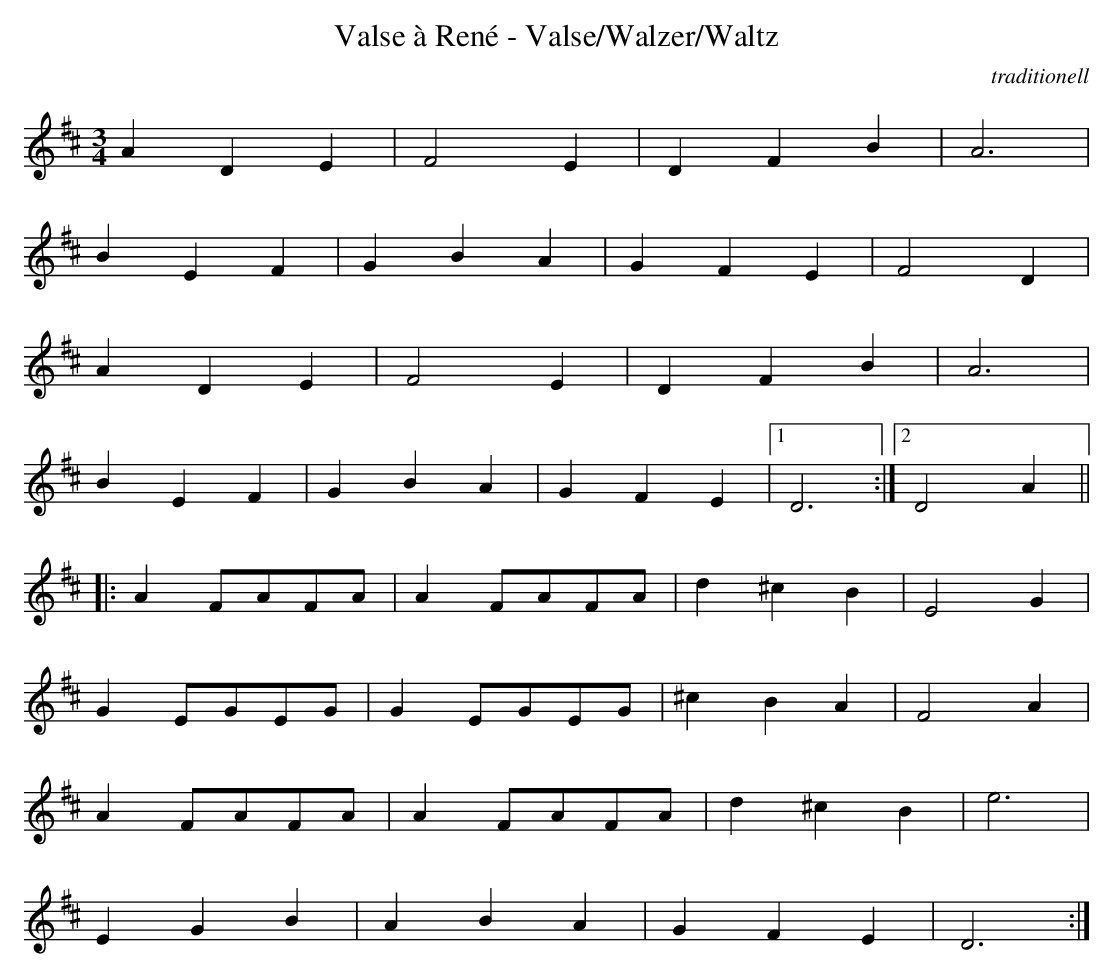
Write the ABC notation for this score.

X:1
T:Valse à René - Valse/Walzer/Waltz
C:traditionell
M:3/4
L:1/4
K:D
ADE|F2E|DFB|A3|
BEF|GBA|GFE|F2D|
ADE|F2E|DFB|A3|
BEF|GBA|GFE|1D3:|2D2A||
|:AF/A/F/A/|AF/A/F/A/|d^cB|E2G|
GE/G/E/G/|GE/G/E/G/|^cBA|F2A|
AF/A/F/A/|AF/A/F/A/|d^cB|e3|
EGB|ABA|GFE|D3:|
